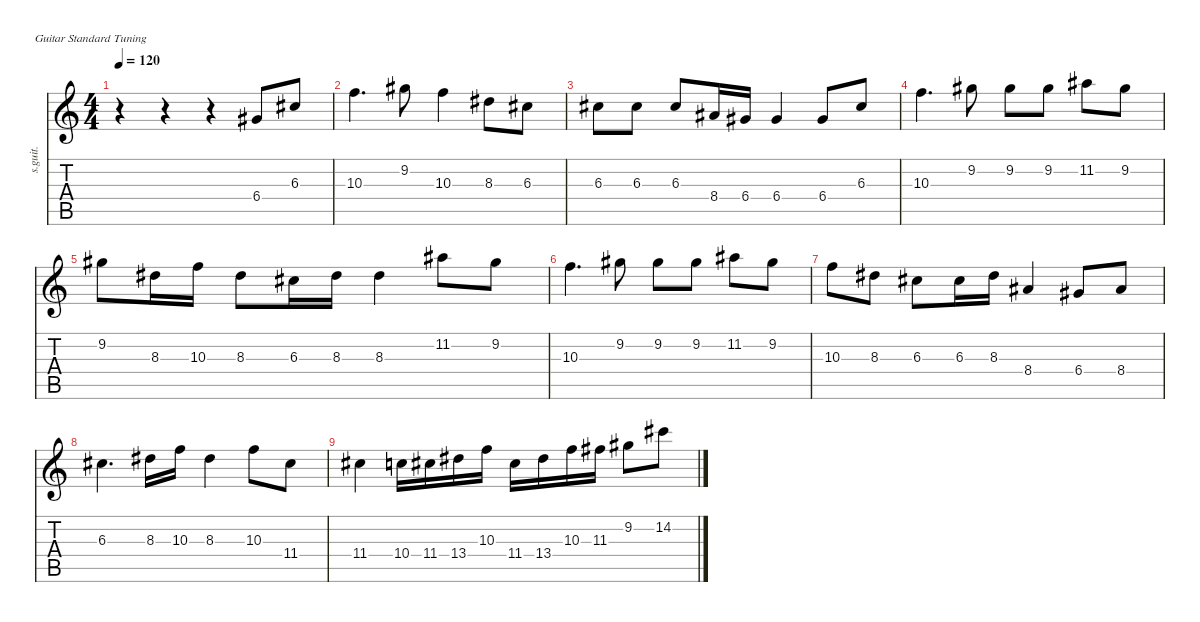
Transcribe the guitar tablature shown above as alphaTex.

\defaultSystemsLayout 4
\hideDynamics
\bracketExtendMode nobrackets
\track ("Steel Guitar" "s.guit.") {instrument acousticguitarsteel}
\staff {score tabs}
\tuning (E4 B3 G3 D3 A2 E2)
\ts (4 4)
\tempo 120
\clef g2
\ks c
r.4{dy mf instrument acousticguitarsteel beam Down} r.4{beam Down} r.4{beam Down} 6.4{acc #}.8{beam Up} 6.3{acc #}.8{beam Up} |
10.3.4{d beam Down} 9.2{acc #}.8{beam Down} 10.3.4{beam Down} 8.3{acc #}.8{beam Down} 6.3{acc #}.8{beam Down} |
6.3{acc #}.8{beam Down} 6.3{acc #}.8{beam Down} 6.3{acc #}.8{beam Up} 8.4{acc #}.16{beam Up} 6.4{acc #}.16{beam Up} 6.4{acc #}.4{beam Up} 6.4{acc #}.8{beam Up} 6.3{acc #}.8{beam Up} |
10.3.4{d beam Down} 9.2{acc #}.8{beam Down} 9.2{acc #}.8{beam Down} 9.2{acc #}.8{beam Down} 11.2{acc #}.8{beam Down} 9.2{acc #}.8{beam Down} |
9.2{acc #}.8{beam Down} 8.3{acc #}.16{beam Down} 10.3.16{beam Down} 8.3{acc #}.8{beam Down} 6.3{acc #}.16{beam Down} 8.3{acc #}.16{beam Down} 8.3{acc #}.4{beam Down} 11.2{acc #}.8{beam Down} 9.2{acc #}.8{beam Down} |
10.3.4{d beam Down} 9.2{acc #}.8{beam Down} 9.2{acc #}.8{beam Down} 9.2{acc #}.8{beam Down} 11.2{acc #}.8{beam Down} 9.2{acc #}.8{beam Down} |
10.3.8{beam Down} 8.3{acc #}.8{beam Down} 6.3{acc #}.8{beam Down} 6.3{acc #}.16{beam Down} 8.3{acc #}.16{beam Down} 8.4{acc #}.4{beam Up} 6.4{acc #}.8{beam Up} 8.4{acc #}.8{beam Up} |
6.3{acc #}.4{d beam Down} 8.3{acc #}.16{beam Down} 10.3.16{beam Down} 8.3{acc #}.4{beam Down} 10.3.8{beam Down} 11.4{acc #}.8{beam Down} |
11.4{acc #}.4{beam Down} 10.4.16{beam Down} 11.4{acc #}.16{beam Down} 13.4{acc #}.16{beam Down} 10.3.16{beam Down} 11.4{acc #}.16{beam Down} 13.4{acc #}.16{beam Down} 10.3.16{beam Down} 11.3{acc #}.16{beam Down} 9.2{acc #}.8{beam Down} 14.2{acc #}.8{beam Down}
